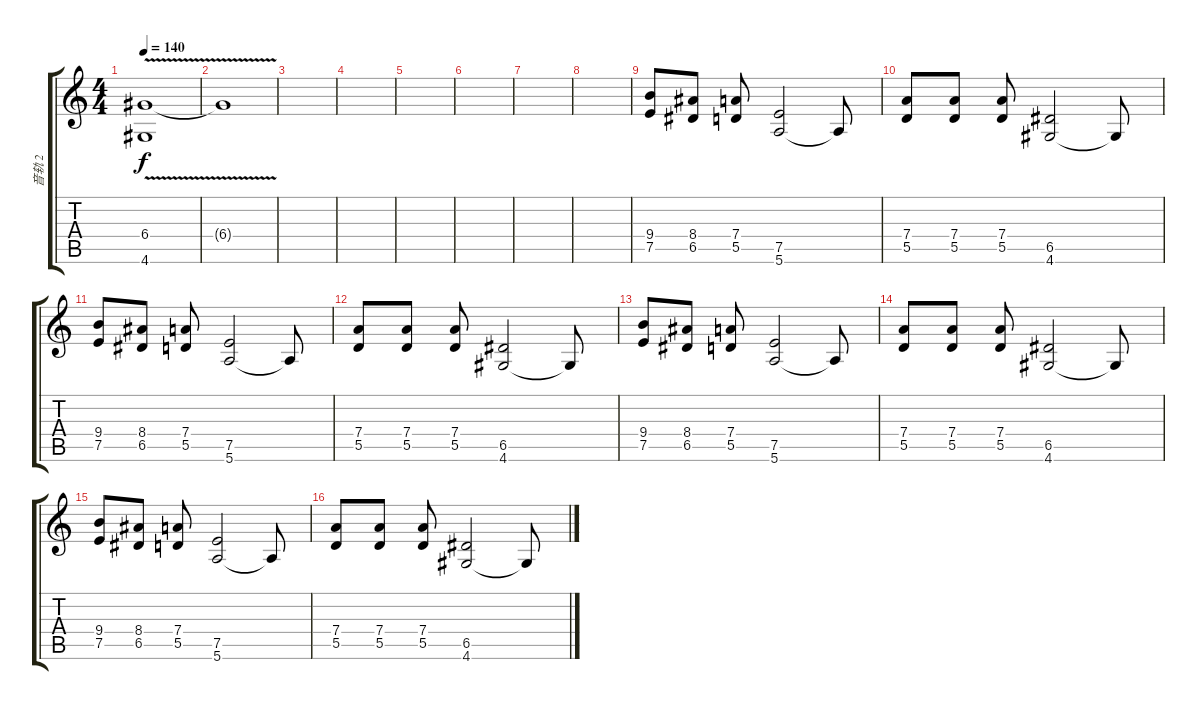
\track ("音轨 2" "音轨 2") {instrument overdrivenguitar}
\staff {score tabs}
\tuning (E4 B3 G3 D3 A2 E2) {hide}
\ts (4 4)
\tempo 140
\clef g2
\ks c
(6.4{v} 4.6).1{dy f} |
6.4{t}.1 |
|
|
|
|
|
|
(9.4 7.5).8 (8.4 6.5).8 (7.4 5.5).8 (7.5 5.6).2 5.6{t}.8 |
(7.4 5.5).8 (7.4 5.5).8 (7.4 5.5).8 (6.5 4.6).2 4.6{t}.8 |
(9.4 7.5).8 (8.4 6.5).8 (7.4 5.5).8 (7.5 5.6).2 5.6{t}.8 |
(7.4 5.5).8 (7.4 5.5).8 (7.4 5.5).8 (6.5 4.6).2 4.6{t}.8 |
(9.4 7.5).8 (8.4 6.5).8 (7.4 5.5).8 (7.5 5.6).2 5.6{t}.8 |
(7.4 5.5).8 (7.4 5.5).8 (7.4 5.5).8 (6.5 4.6).2 4.6{t}.8 |
(9.4 7.5).8 (8.4 6.5).8 (7.4 5.5).8 (7.5 5.6).2 5.6{t}.8 |
(7.4 5.5).8 (7.4 5.5).8 (7.4 5.5).8 (6.5 4.6).2 4.6{t}.8
